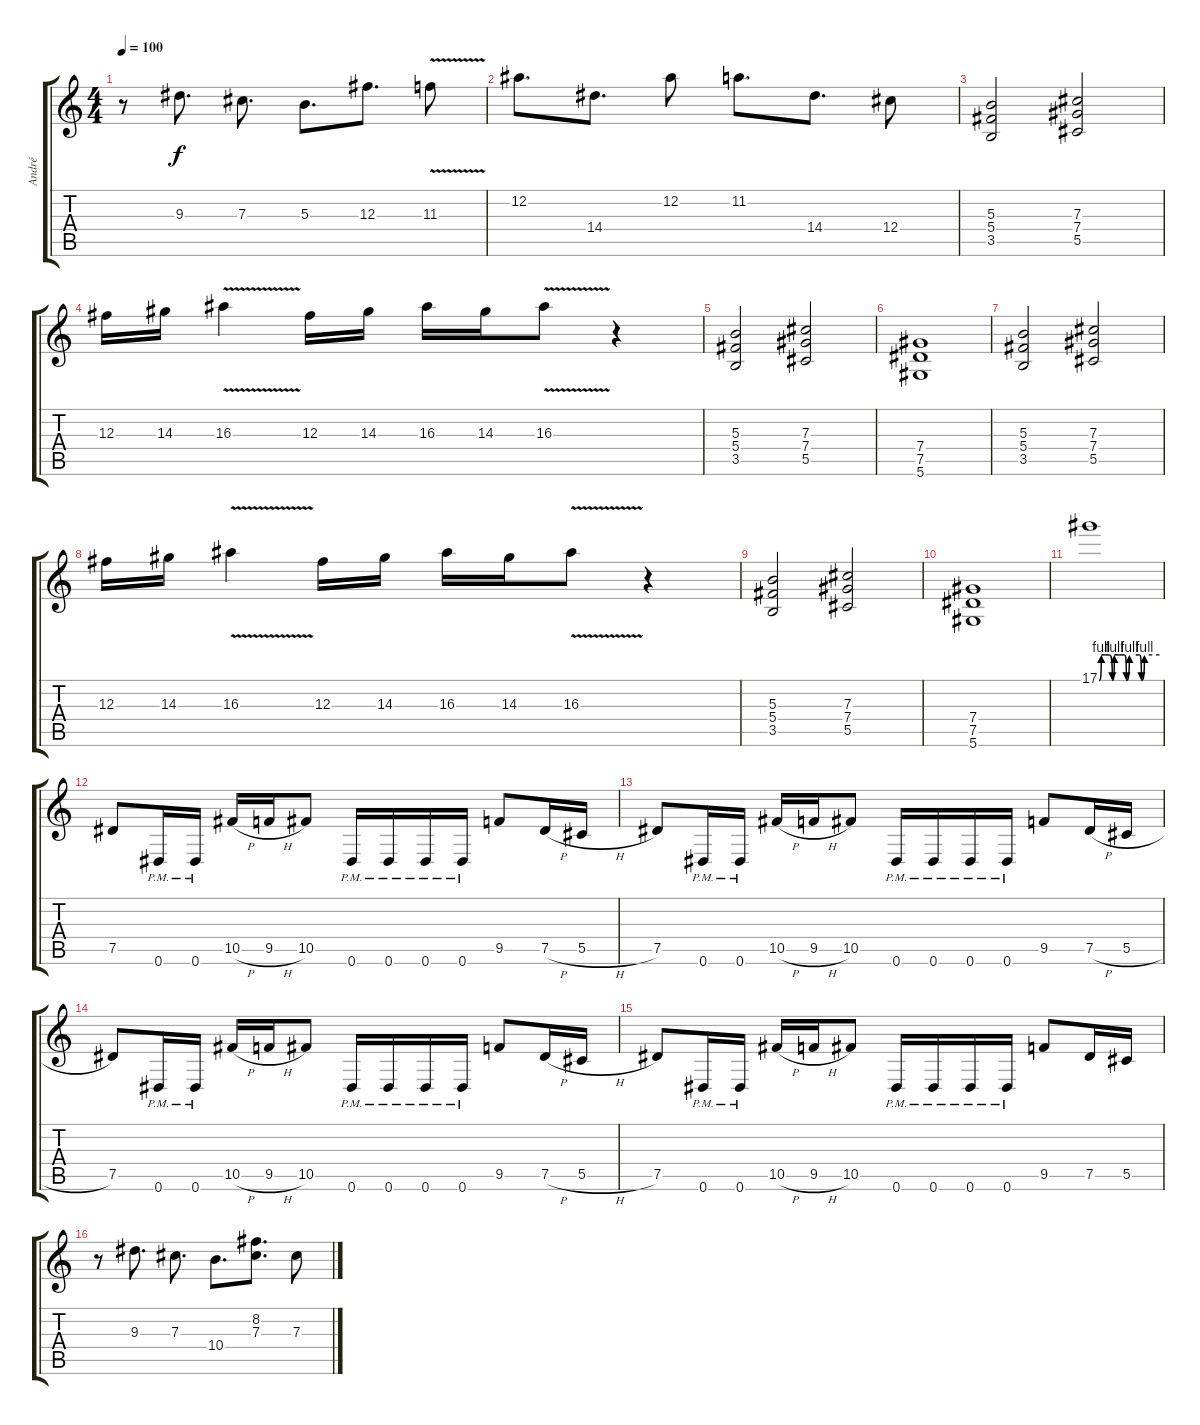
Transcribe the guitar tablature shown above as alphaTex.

\track ("André" "André") {instrument distortionguitar}
\staff {score tabs}
\tuning (Eb4 Bb3 Gb3 Db3 Ab2 Eb2) {hide}
\ts (4 4)
\tempo 100
\clef g2
\ks c
r.8{dy f} 9.3.8{d} 7.3.8{d} 5.3.8{d} 12.3.8{d} 11.3{v}.8 |
12.2.8{d} 14.4.8{d} 12.2.8 11.2.8{d} 14.4.8{d} 12.4.8 |
(5.3 5.4 3.5).2 (7.3 7.4 5.5).2 |
12.3.16 14.3.16 16.3{v}.4 12.3.16 14.3.16 16.3.16 14.3.16 16.3{v}.8 r.4 |
(5.3 5.4 3.5).2 (7.3 7.4 5.5).2 |
(7.4 7.5 5.6).1 |
(5.3 5.4 3.5).2 (7.3 7.4 5.5).2 |
12.3.16 14.3.16 16.3{v}.4 12.3.16 14.3.16 16.3.16 14.3.16 16.3{v}.8 r.4 |
(5.3 5.4 3.5).2 (7.3 7.4 5.5).2 |
(7.4 7.5 5.6).1 |
17.1{be (custom 0 0 2 4 5 4 10 4 13 0 15 4 20 4 25 4 27 0 30 4 40 4 42 0 45 4 60 4)}.1 |
7.5.8 0.6{pm}.16 0.6{pm}.16 10.5{h}.16 9.5{h}.16 10.5.8 0.6{pm}.16 0.6{pm}.16 0.6{pm}.16 0.6{pm}.16 9.5.8 7.5{h}.16 5.5{h}.16 |
7.5.8 0.6{pm}.16 0.6{pm}.16 10.5{h}.16 9.5{h}.16 10.5.8 0.6{pm}.16 0.6{pm}.16 0.6{pm}.16 0.6{pm}.16 9.5.8 7.5{h}.16 5.5{h}.16 |
7.5.8 0.6{pm}.16 0.6{pm}.16 10.5{h}.16 9.5{h}.16 10.5.8 0.6{pm}.16 0.6{pm}.16 0.6{pm}.16 0.6{pm}.16 9.5.8 7.5{h}.16 5.5{h}.16 |
7.5.8 0.6{pm}.16 0.6{pm}.16 10.5{h}.16 9.5{h}.16 10.5.8 0.6{pm}.16 0.6{pm}.16 0.6{pm}.16 0.6{pm}.16 9.5.8 7.5.16 5.5.16 |
r.8 9.3.8{d} 7.3.8{d} 10.4.8{d} (8.2 7.3).8{d} 7.3.8
